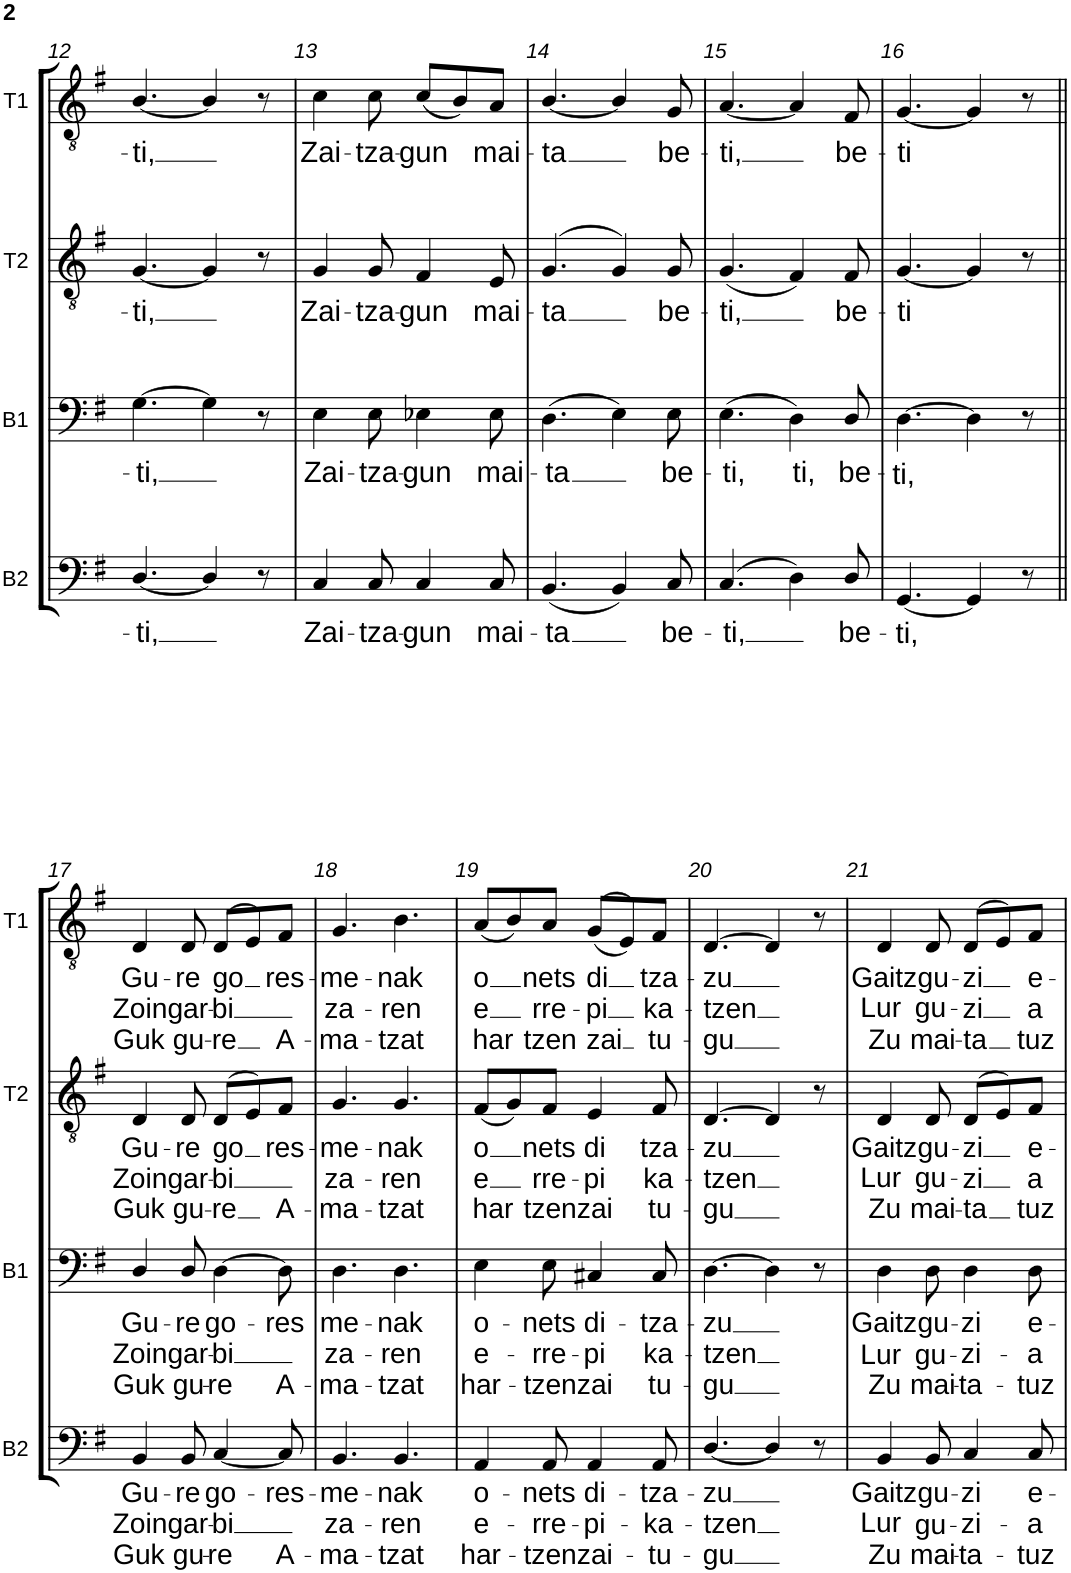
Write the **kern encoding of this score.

**kern	**text	**text	**text	**kern	**text	**text	**text	**kern	**text	**text	**text	**kern	**text	**text	**text
*part4	*part4	*part4	*part4	*part3	*part3	*part3	*part3	*part2	*part2	*part2	*part2	*part1	*part1	*part1	*part1
*staff4	*staff4	*staff4	*staff4	*staff3	*staff3	*staff3	*staff3	*staff2	*staff2	*staff2	*staff2	*staff1	*staff1	*staff1	*staff1
*I"Basse	*	*	*	*I"Baryton	*	*	*	*I"Ténor 2	*	*	*	*I"Ténor 1	*	*	*
*I'B2	*	*	*	*I'B1	*	*	*	*I'T2	*	*	*	*I'T1	*	*	*
!!LO:PB:g=z
*clefF4	*	*	*	*clefF4	*	*	*	*clefGv2	*	*	*	*clefGv2	*	*	*
*k[f#]	*	*	*	*k[f#]	*	*	*	*k[f#]	*	*	*	*k[f#]	*	*	*
*M6/8	*	*	*	*M6/8	*	*	*	*M6/8	*	*	*	*M6/8	*	*	*
=12	=12	=12	=12	=12	=12	=12	=12	=12	=12	=12	=12	=12	=12	=12	=12
!	!LO:LY:b	!	!	!	!LO:LY:b	!	!	!	!LO:LY:b	!	!	!	!LO:LY:b	!	!
[4.D/	-ti,	.	.	[4.G\	-ti,	.	.	[4.G/	-ti,	.	.	[4.B/	-ti,	.	.
4D/]	.	.	.	4G\]	.	.	.	4G/]	.	.	.	4B/]	.	.	.
8r	.	.	.	8r	.	.	.	8r	.	.	.	8r	.	.	.
=13	=13	=13	=13	=13	=13	=13	=13	=13	=13	=13	=13	=13	=13	=13	=13
!	!LO:LY:b	!	!	!	!LO:LY:b	!	!	!	!LO:LY:b	!	!	!	!LO:LY:b	!	!
4C/	Zai-	.	.	4E\	Zai-	.	.	4G/	Zai-	.	.	4c\	Zai-	.	.
!	!LO:LY:b	!	!	!	!LO:LY:b	!	!	!	!LO:LY:b	!	!	!	!LO:LY:b	!	!
8C/	-tza-	.	.	8E\	-tza-	.	.	8G/	-tza-	.	.	8c\	-tza-	.	.
!	!LO:LY:b	!	!	!	!LO:LY:b	!	!	!	!LO:LY:b	!	!	!	!LO:LY:b	!	!
4C/	-gun	.	.	4E-X\	-gun	.	.	4F#/	-gun	.	.	(8c/L	-gun	.	.
.	.	.	.	.	.	.	.	.	.	.	.	8B/)	.	.	.
!	!LO:LY:b	!	!	!	!LO:LY:b	!	!	!	!LO:LY:b	!	!	!	!LO:LY:b	!	!
8C/	mai-	.	.	8E-\	mai-	.	.	8E/	mai-	.	.	8A/J	mai-	.	.
=14	=14	=14	=14	=14	=14	=14	=14	=14	=14	=14	=14	=14	=14	=14	=14
!	!LO:LY:b	!	!	!	!LO:LY:b	!	!	!	!LO:LY:b	!	!	!	!LO:LY:b	!	!
(4.BB/	-ta	.	.	(4.D\	-ta	.	.	(>4.G/	-ta	.	.	[4.B/	-ta	.	.
4BB/)	.	.	.	4E\)	.	.	.	4G/)	.	.	.	4B/]	.	.	.
!	!LO:LY:b	!	!	!	!LO:LY:b	!	!	!	!LO:LY:b	!	!	!	!LO:LY:b	!	!
8C/	be-	.	.	8E\	be-	.	.	8G/	be-	.	.	8G/	be-	.	.
=15	=15	=15	=15	=15	=15	=15	=15	=15	=15	=15	=15	=15	=15	=15	=15
!	!LO:LY:b	!	!	!	!LO:LY:b	!	!	!	!LO:LY:b	!	!	!	!LO:LY:b	!	!
(>4.C/	-ti,	.	.	(4.E\	-ti,	.	.	(4.G/	-ti,	.	.	[4.A/	-ti,	.	.
!	!	!	!	!	!LO:LY:b	!	!	!	!	!	!	!	!	!	!
4D\)	.	.	.	4D\)	-ti,	.	.	4F#/)	.	.	.	4A/]	.	.	.
!	!LO:LY:b	!	!	!	!LO:LY:b	!	!	!	!LO:LY:b	!	!	!	!LO:LY:b	!	!
8D/	be-	.	.	8D/	be-	.	.	8F#/	be-	.	.	8F#/	be-	.	.
=16	=16	=16	=16	=16	=16	=16	=16	=16	=16	=16	=16	=16	=16	=16	=16
!	!LO:LY:b	!	!	!	!LO:LY:b	!	!	!	!LO:LY:b	!	!	!	!LO:LY:b	!	!
[4.GG/	-ti,	.	.	[4.D\	-ti,	.	.	[4.G/	-ti	.	.	[4.G/	-ti	.	.
4GG/]	.	.	.	4D\]	.	.	.	4G/]	.	.	.	4G/]	.	.	.
8r	.	.	.	8r	.	.	.	8r	.	.	.	8r	.	.	.
!!LO:LB:g=z
=17||	=17||	=17||	=17||	=17||	=17||	=17||	=17||	=17||	=17||	=17||	=17||	=17||	=17||	=17||	=17||
!	!LO:LY:b	!LO:LY:b	!LO:LY:b	!	!LO:LY:b	!LO:LY:b	!LO:LY:b	!	!LO:LY:b	!LO:LY:b	!LO:LY:b	!	!LO:LY:b	!LO:LY:b	!LO:LY:b
4BB/	Gu-	Zoin	Guk	4D/	Gu-	Zoin	Guk	4D/	Gu-	Zoin	Guk	4D/	Gu-	Zoin	Guk
!	!LO:LY:b	!LO:LY:b	!LO:LY:b	!	!LO:LY:b	!LO:LY:b	!LO:LY:b	!	!LO:LY:b	!LO:LY:b	!LO:LY:b	!	!LO:LY:b	!LO:LY:b	!LO:LY:b
8BB/	-re	gar-	gu-	8D/	-re	gar-	gu-	8D/	-re	gar-	gu-	8D/	-re	gar-	gu-
!	!LO:LY:b	!LO:LY:b	!LO:LY:b	!	!LO:LY:b	!LO:LY:b	!LO:LY:b	!	!LO:LY:b	!LO:LY:b	!LO:LY:b	!	!LO:LY:b	!LO:LY:b	!LO:LY:b
[4C/	go-	-bi	-re	[4D\	go-	-bi	-re	(>8D/L	go	-bi	-re	(>8D/L	go	-bi	-re
.	.	.	.	.	.	.	.	8E/)	.	.	.	8E/)	.	.	.
!	!LO:LY:b	!	!LO:LY:b	!	!LO:LY:b	!	!LO:LY:b	!	!LO:LY:b	!	!LO:LY:b	!	!LO:LY:b	!	!LO:LY:b
8C/]	-res-	.	A-	8D\]	-res	.	A-	8F#/J	res-	.	A-	8F#/J	res-	.	A-
=18	=18	=18	=18	=18	=18	=18	=18	=18	=18	=18	=18	=18	=18	=18	=18
!	!LO:LY:b	!LO:LY:b	!LO:LY:b	!	!LO:LY:b	!LO:LY:b	!LO:LY:b	!	!LO:LY:b	!LO:LY:b	!LO:LY:b	!	!LO:LY:b	!LO:LY:b	!LO:LY:b
4.BB/	-me-	za-	-ma-	4.D\	me-	za-	-ma-	4.G/	-me-	za-	-ma-	4.G/	-me-	za-	-ma-
!	!LO:LY:b	!LO:LY:b	!LO:LY:b	!	!LO:LY:b	!LO:LY:b	!LO:LY:b	!	!LO:LY:b	!LO:LY:b	!LO:LY:b	!	!LO:LY:b	!LO:LY:b	!LO:LY:b
4.BB/	-nak	-ren	-tzat	4.D\	-nak	-ren	-tzat	4.G/	-nak	-ren	-tzat	4.B\	-nak	-ren	-tzat
=19	=19	=19	=19	=19	=19	=19	=19	=19	=19	=19	=19	=19	=19	=19	=19
!	!LO:LY:b	!LO:LY:b	!LO:LY:b	!	!LO:LY:b	!LO:LY:b	!LO:LY:b	!	!LO:LY:b	!LO:LY:b	!LO:LY:b	!	!LO:LY:b	!LO:LY:b	!LO:LY:b
4AA/	o-	-e-	har-	4E\	o-	-e-	har-	(8F#/L	o	-e	har	(8A/L	o	-e	har
.	.	.	.	.	.	.	.	8G/)	.	.	.	8B/)	.	.	.
!	!LO:LY:b	!LO:LY:b	!LO:LY:b	!	!LO:LY:b	!LO:LY:b	!LO:LY:b	!	!LO:LY:b	!LO:LY:b	!LO:LY:b	!	!LO:LY:b	!LO:LY:b	!LO:LY:b
8AA/	-nets	-rre-	-tzen	8E\	-nets	-rre-	-tzen	8F#/J	nets	rre-	tzen	8A/J	nets	rre-	tzen
!	!LO:LY:b	!LO:LY:b	!LO:LY:b	!	!LO:LY:b	!LO:LY:b	!LO:LY:b	!	!LO:LY:b	!LO:LY:b	!LO:LY:b	!	!LO:LY:b	!LO:LY:b	!LO:LY:b
4AA/	di-	-pi-	zai-	4C#X/	di-	-pi	zai	4E/	di	-pi	zai	(>(8G/L	di	-pi	zai
.	.	.	.	.	.	.	.	.	.	.	.	8E/))	.	.	.
!	!LO:LY:b	!LO:LY:b	!LO:LY:b	!	!LO:LY:b	!LO:LY:b	!LO:LY:b	!	!LO:LY:b	!LO:LY:b	!LO:LY:b	!	!LO:LY:b	!LO:LY:b	!LO:LY:b
8AA/	-tza-	-ka-	-tu-	8C#/	-tza-	ka-	tu-	8F#/	tza-	ka-	tu-	8F#/J	tza-	ka-	tu-
=20	=20	=20	=20	=20	=20	=20	=20	=20	=20	=20	=20	=20	=20	=20	=20
!	!LO:LY:b	!LO:LY:b	!LO:LY:b	!	!LO:LY:b	!LO:LY:b	!LO:LY:b	!	!LO:LY:b	!LO:LY:b	!LO:LY:b	!	!LO:LY:b	!LO:LY:b	!LO:LY:b
[4.D/	-zu	-tzen	-gu	[4.D\	-zu	-tzen	-gu	[>4.D/	-zu	-tzen	-gu	[>4.D/	-zu	-tzen	-gu
4D/]	.	.	.	4D\]	.	.	.	4D/]	.	.	.	4D/]	.	.	.
8r	.	.	.	8r	.	.	.	8r	.	.	.	8r	.	.	.
=21	=21	=21	=21	=21	=21	=21	=21	=21	=21	=21	=21	=21	=21	=21	=21
!	!LO:LY:b	!LO:LY:b	!LO:LY:b	!	!LO:LY:b	!LO:LY:b	!LO:LY:b	!	!LO:LY:b	!LO:LY:b	!LO:LY:b	!	!LO:LY:b	!LO:LY:b	!LO:LY:b
4BB/	Gaitz	Lur	Zu	4D\	Gaitz	Lur	Zu	4D/	Gaitz	Lur	Zu	4D/	Gaitz	Lur	Zu
!	!LO:LY:b	!LO:LY:b	!LO:LY:b	!	!LO:LY:b	!LO:LY:b	!LO:LY:b	!	!LO:LY:b	!LO:LY:b	!LO:LY:b	!	!LO:LY:b	!LO:LY:b	!LO:LY:b
8BB/	gu-	gu-	mai-	8D\	gu-	gu-	mai-	8D/	gu-	gu-	mai-	8D/	gu-	gu-	mai-
!	!LO:LY:b	!LO:LY:b	!LO:LY:b	!	!LO:LY:b	!LO:LY:b	!LO:LY:b	!	!LO:LY:b	!LO:LY:b	!LO:LY:b	!	!LO:LY:b	!LO:LY:b	!LO:LY:b
4C/	-zi	-zi-	-ta-	4D\	-zi	-zi-	-ta-	(>8D/L	-zi	-zi	-ta	(>8D/L	-zi	-zi	-ta
.	.	.	.	.	.	.	.	8E/)	.	.	.	8E/)	.	.	.
!	!LO:LY:b	!LO:LY:b	!LO:LY:b	!	!LO:LY:b	!LO:LY:b	!LO:LY:b	!	!LO:LY:b	!LO:LY:b	!LO:LY:b	!	!LO:LY:b	!LO:LY:b	!LO:LY:b
8C/	e-	-a	-tuz	8D\	e-	-a	-tuz	8F#/J	e-	a	tuz	8F#/J	e-	a	tuz
=	=	=	=	=	=	=	=	=	=	=	=	=	=	=	=
*-	*-	*-	*-	*-	*-	*-	*-	*-	*-	*-	*-	*-	*-	*-	*-
